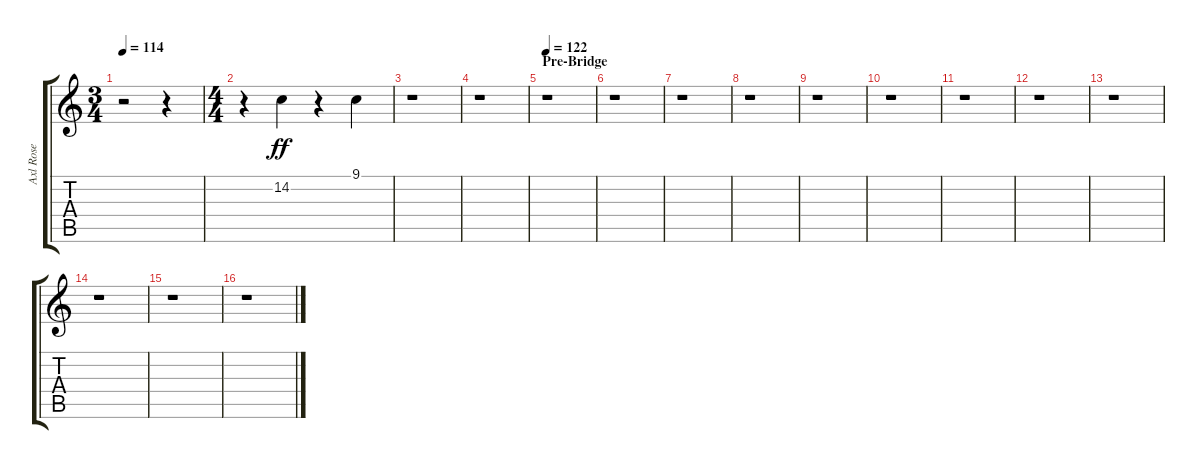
\track ("Axl Rose" "Axl Rose") {instrument lead5charang}
\staff {score tabs}
\tuning (Eb4 Bb3 Gb3 Db3 Ab2 Eb2) {hide}
\ts (3 4)
\tempo 114
\clef g2
\ks c
r.2{dy ff} r.4 |
\ts (4 4)
r.4 14.2.4 r.4 9.1.4 |
r.1 |
r.1 |
\section ("" "Pre-Bridge")
\tempo 122
r.1 |
r.1 |
r.1 |
r.1 |
r.1 |
r.1 |
r.1 |
r.1 |
r.1 |
r.1 |
r.1 |
r.1
